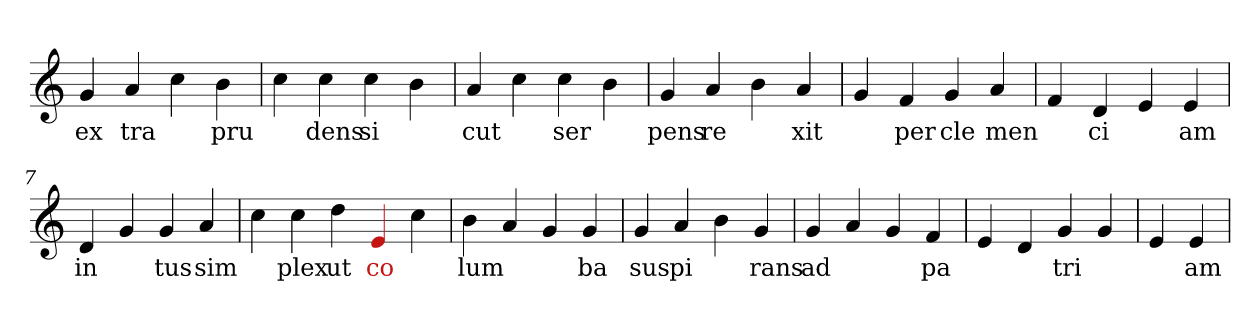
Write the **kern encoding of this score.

**kern	**text
*part1	*part1
*staff1	*staff1
*clefG2	*
=1	=1
4g	ex
4a	tra
4cc	.
4b	pru
=2	=2
4cc	.
4cc	dens
4cc	si
4b	.
=3	=3
4a	cut
4cc	.
4cc	ser
4b	.
=4	=4
4g	pens
4a	re
4b	.
4a	xit
=5	=5
4g	.
4f	per
4g	cle
4a	men
=6	=6
4f	.
4d	ci
4e	.
4e	am
=7	=7
4d	in
4g	.
4g	tus
4a	sim
=8	=8
4cc	.
4cc	plex
4dd	ut
4Re	co
4cc	.
=9	=9
4b	lum
4a	.
4g	.
4g	ba
=10	=10
4g	sus
4a	pi
4b	.
4g	rans
=11	=11
4g	ad
4a	.
4g	.
4f	pa
=12	=12
4e	.
4d	.
4g	tri
4g	.
=13	=13
4e	.
4e	am
=	=
*-	*-
